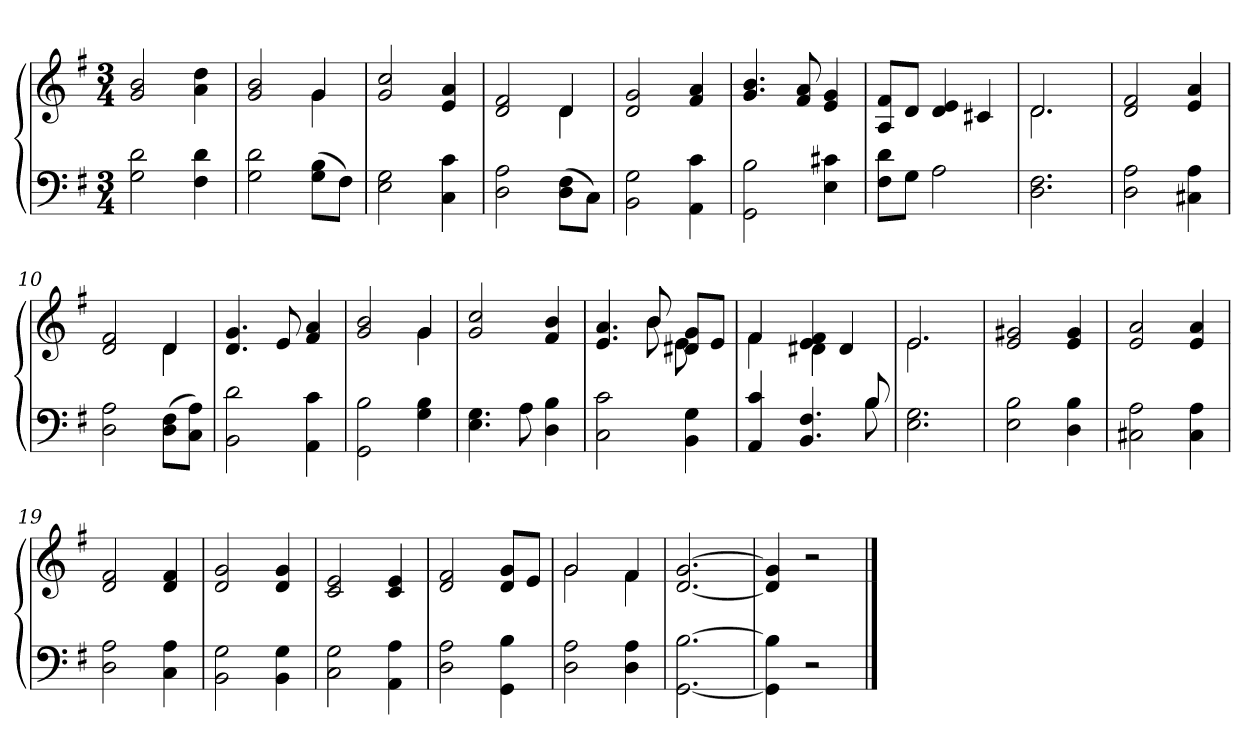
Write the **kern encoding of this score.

**kern	**kern
*part2	*part1
*staff2	*staff1
*clefF4	*clefG2
*k[f#]	*k[f#]
*G:	*G:
*M3/4	*M3/4
=1	=1
2G\ 2d\	2g/ 2b/
4F#\ 4d\	4a\ 4dd\
=2	=2
*	*^
2G\ 2d\	2g/ 2b/	2ryy
(>8G\ 8B\L	4g/	4g\
8F#\J)	.	.
*	*v	*v
=3	=3
2E\ 2G\	2g/ 2cc/
4C\ 4c\	4e/ 4a/
=4	=4
*	*^
2D\ 2A\	2d/ 2f#/	2ryy
(>8D\ 8F#\L	4d/	4d\
8C\J)	.	.
*	*v	*v
=5	=5
2BB\ 2G\	2d/ 2g/
4AA\ 4c\	4f#/ 4a/
=6	=6
2GG\ 2B\	4.g/ 4.b/
.	8f#/ 8a/
4E\ 4c#X\	4e/ 4g/
=7	=7
8F#\ 8d\L	8A/ 8f#/L
8G\J	8d/J
2A\	4d/ 4e/
.	4c#X/
=8	=8
*	*^
2.D\ 2.F#\	2.d/	2.d\
*	*v	*v
=9	=9
2D\ 2A\	2d/ 2f#/
4C#X\ 4A\	4e/ 4a/
=10	=10
*	*^
2D\ 2A\	2d/ 2f#/	2ryy
(>8D\ 8F#\L	4d/	4d\
8C\ 8A\J)	.	.
*	*v	*v
=11	=11
2BB\ 2d\	4.d/ 4.g/
.	8e/
4AA\ 4c\	4f#/ 4a/
=12	=12
*	*^
2GG\ 2B\	2g/ 2b/	2ryy
4G\ 4B\	4g/	4g\
*	*v	*v
!!LO:LB:g=z
=13	=13
4.E\ 4.G\	2g/ 2cc/
8A\	.
4D\ 4B\	4f#/ 4b/
=14	=14
*	*^
2C\ 2c\	4.e/ 4.a/	4.ryy
.	8b/	8b\
4BB\ 4G\	8d#X/ 8g/L	8e\
.	8e/J	8ryy
=15	=15	=15
*^	*	*
4AA/ 4c/	8ryy	4f#/	4f#\
*v	*v	*	*
4.BB/ 4.F#/	4e/ 4f#/	4d#X\
.	4d#/	4ryy
*^	*	*
8B/	8B\	.	.
*v	*v	*	*
=16	=16	=16
2.E\ 2.G\	2.e/	2.e\
*	*v	*v
=17	=17
2E\ 2B\	2e/ 2g#X/
4D\ 4B\	4e/ 4g#/
=18	=18
2C#X\ 2A\	2e/ 2a/
4C#\ 4A\	4e/ 4a/
=19	=19
2D\ 2A\	2d/ 2f#/
4C\ 4A\	4d/ 4f#/
=20	=20
2BB\ 2G\	2d/ 2g/
4BB\ 4G\	4d/ 4g/
=21	=21
2C\ 2G\	2c/ 2e/
4AA\ 4A\	4c/ 4e/
=22	=22
2D\ 2A\	2d/ 2f#/
4GG\ 4B\	8d/ 8g/L
.	8e/J
=23	=23
*	*^
2D\ 2A\	2g/	2g\
4D\ 4A\	4f#/	4f#\
*	*v	*v
=24	=24
[2.GG\ [2.B\	[2.d/ [2.g/
!!LO:LB:g=z
=25	=25
4GG\] 4B\]	4d/] 4g/]
2r	2r
==	==
*-	*-
